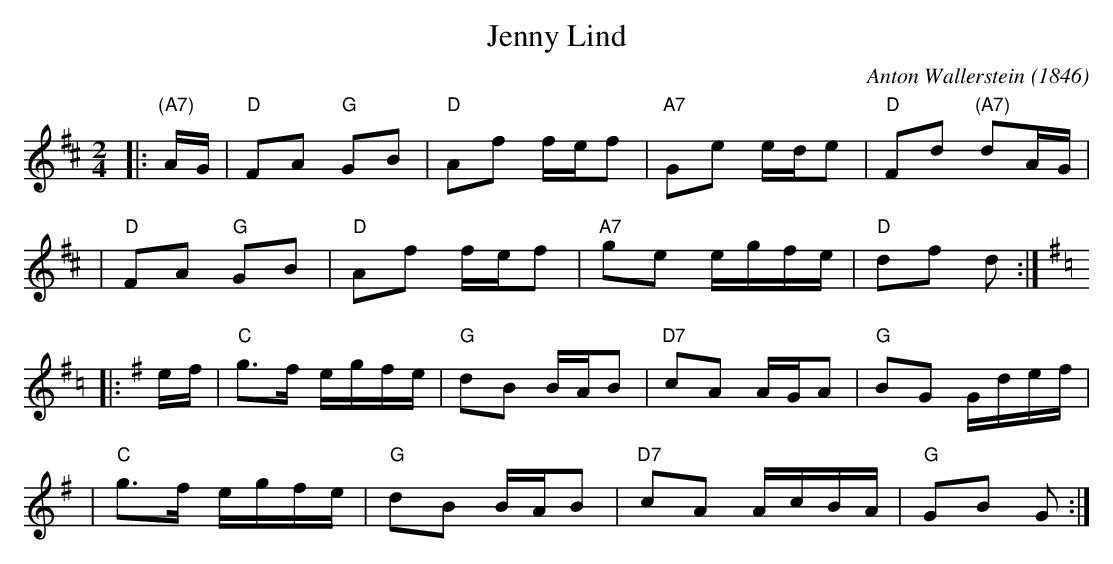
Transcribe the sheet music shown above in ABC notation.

X:1
T: Jenny Lind
C: Anton Wallerstein (1846)
M: 2/4
L: 1/16
K: D
|: "(A7)"AG \
| "D"F2A2 "G"G2B2 | "D"A2f2 fef2 | "A7"G2e2 ede2 | "D"F2d2 "(A7)"d2AG |
| "D"F2A2 "G"G2B2 | "D"A2f2 fef2 | "A7"g2e2 egfe | "D"d2f2 d2 :|[K:G=c]
K: G
|: ef \
| "C"g3f egfe | "G"d2B2 BAB2 | "D7"c2A2 AGA2 | "G"B2G2 Gdef |
| "C"g3f egfe | "G"d2B2 BAB2 | "D7"c2A2 AcBA | "G"G2B2 G2 :|
